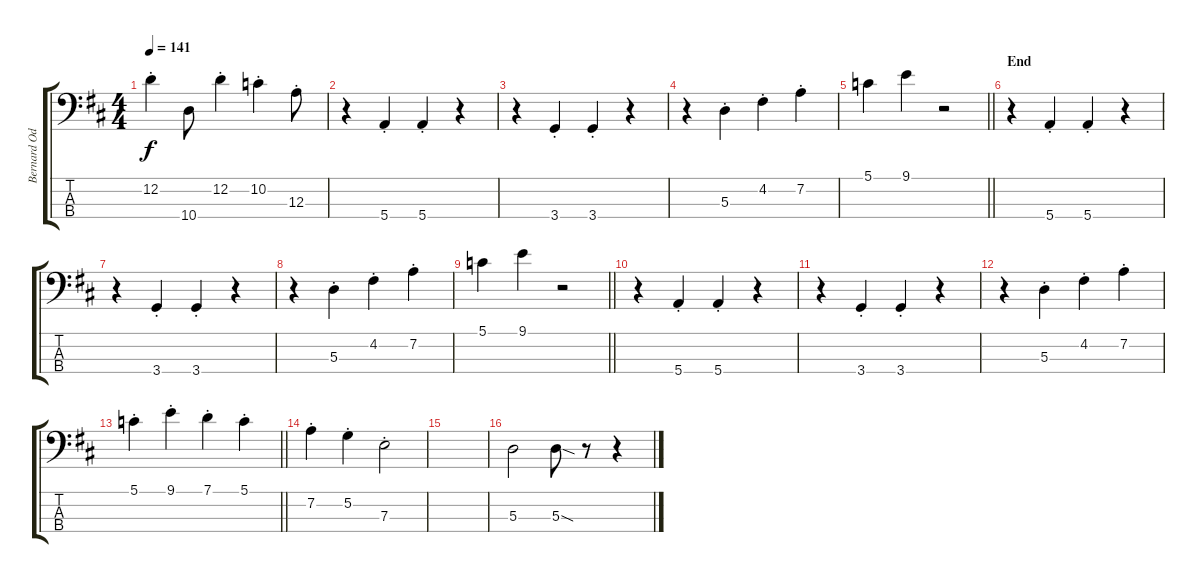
\track ("Bernard Odum - Bass" "Bernard Od") {instrument electricbassfinger}
\staff {score tabs}
\tuning (G2 D2 A1 E1) {hide}
\ts (4 4)
\tempo 141
\clef f4
\ks d
12.2{st}.4{dy f} 10.4.8 12.2{st}.4 10.2{st}.4 12.3{st}.8 |
r.4 5.4{st}.4 5.4{st}.4 r.4 |
r.4 3.4{st}.4 3.4{st}.4 r.4 |
r.4 5.3{st}.4 4.2{st}.4 7.2{st}.4 |
\barLineRight lightlight
5.1.4 9.1.4 r.2 |
\section ("" "End")
r.4 5.4{st}.4 5.4{st}.4 r.4 |
r.4 3.4{st}.4 3.4{st}.4 r.4 |
r.4 5.3{st}.4 4.2{st}.4 7.2{st}.4 |
\barLineRight lightlight
5.1.4 9.1.4 r.2 |
r.4 5.4{st}.4 5.4{st}.4 r.4 |
r.4 3.4{st}.4 3.4{st}.4 r.4 |
r.4 5.3{st}.4 4.2{st}.4 7.2{st}.4 |
\barLineRight lightlight
5.1{st}.4 9.1{st}.4 7.1{st}.4 5.1{st}.4 |
7.2{st}.4 5.2{st}.4 7.3{st}.2 |
|
5.3.2 5.3{sod}.8 r.8 r.4
